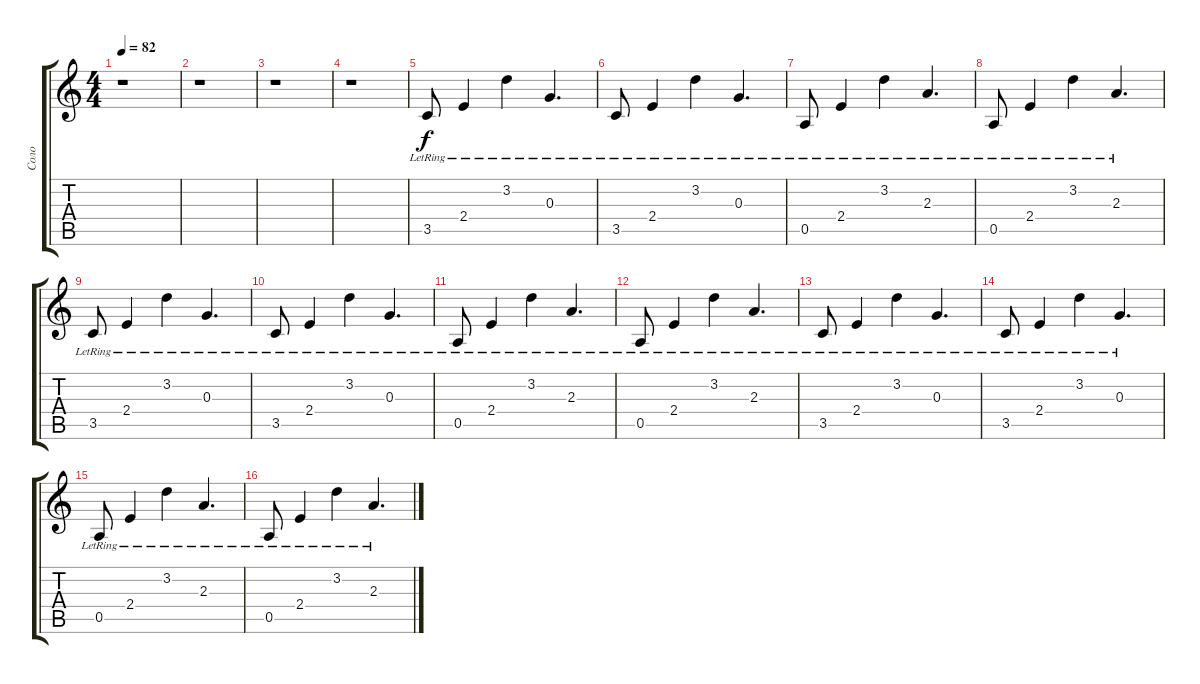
\track ("Соло" "Соло") {instrument distortionguitar}
\staff {score tabs}
\tuning (E4 B3 G3 D3 A2 E2) {hide}
\ts (4 4)
\tempo 82
\clef g2
\ks c
r.1{dy f instrument acousticguitarsteel} |
r.1 |
r.1 |
r.1 |
3.5{lr}.8 2.4{lr}.4 3.2{lr}.4 0.3{lr}.4{d} |
3.5{lr}.8 2.4{lr}.4 3.2{lr}.4 0.3{lr}.4{d} |
0.5{lr}.8 2.4{lr}.4 3.2{lr}.4 2.3{lr}.4{d} |
0.5{lr}.8 2.4{lr}.4 3.2{lr}.4 2.3{lr}.4{d} |
3.5{lr}.8 2.4{lr}.4 3.2{lr}.4 0.3{lr}.4{d} |
3.5{lr}.8 2.4{lr}.4 3.2{lr}.4 0.3{lr}.4{d} |
0.5{lr}.8 2.4{lr}.4 3.2{lr}.4 2.3{lr}.4{d} |
0.5{lr}.8 2.4{lr}.4 3.2{lr}.4 2.3{lr}.4{d} |
3.5{lr}.8 2.4{lr}.4 3.2{lr}.4 0.3{lr}.4{d} |
3.5{lr}.8 2.4{lr}.4 3.2{lr}.4 0.3{lr}.4{d} |
0.5{lr}.8 2.4{lr}.4 3.2{lr}.4 2.3{lr}.4{d} |
0.5{lr}.8 2.4{lr}.4 3.2{lr}.4 2.3{lr}.4{d}
